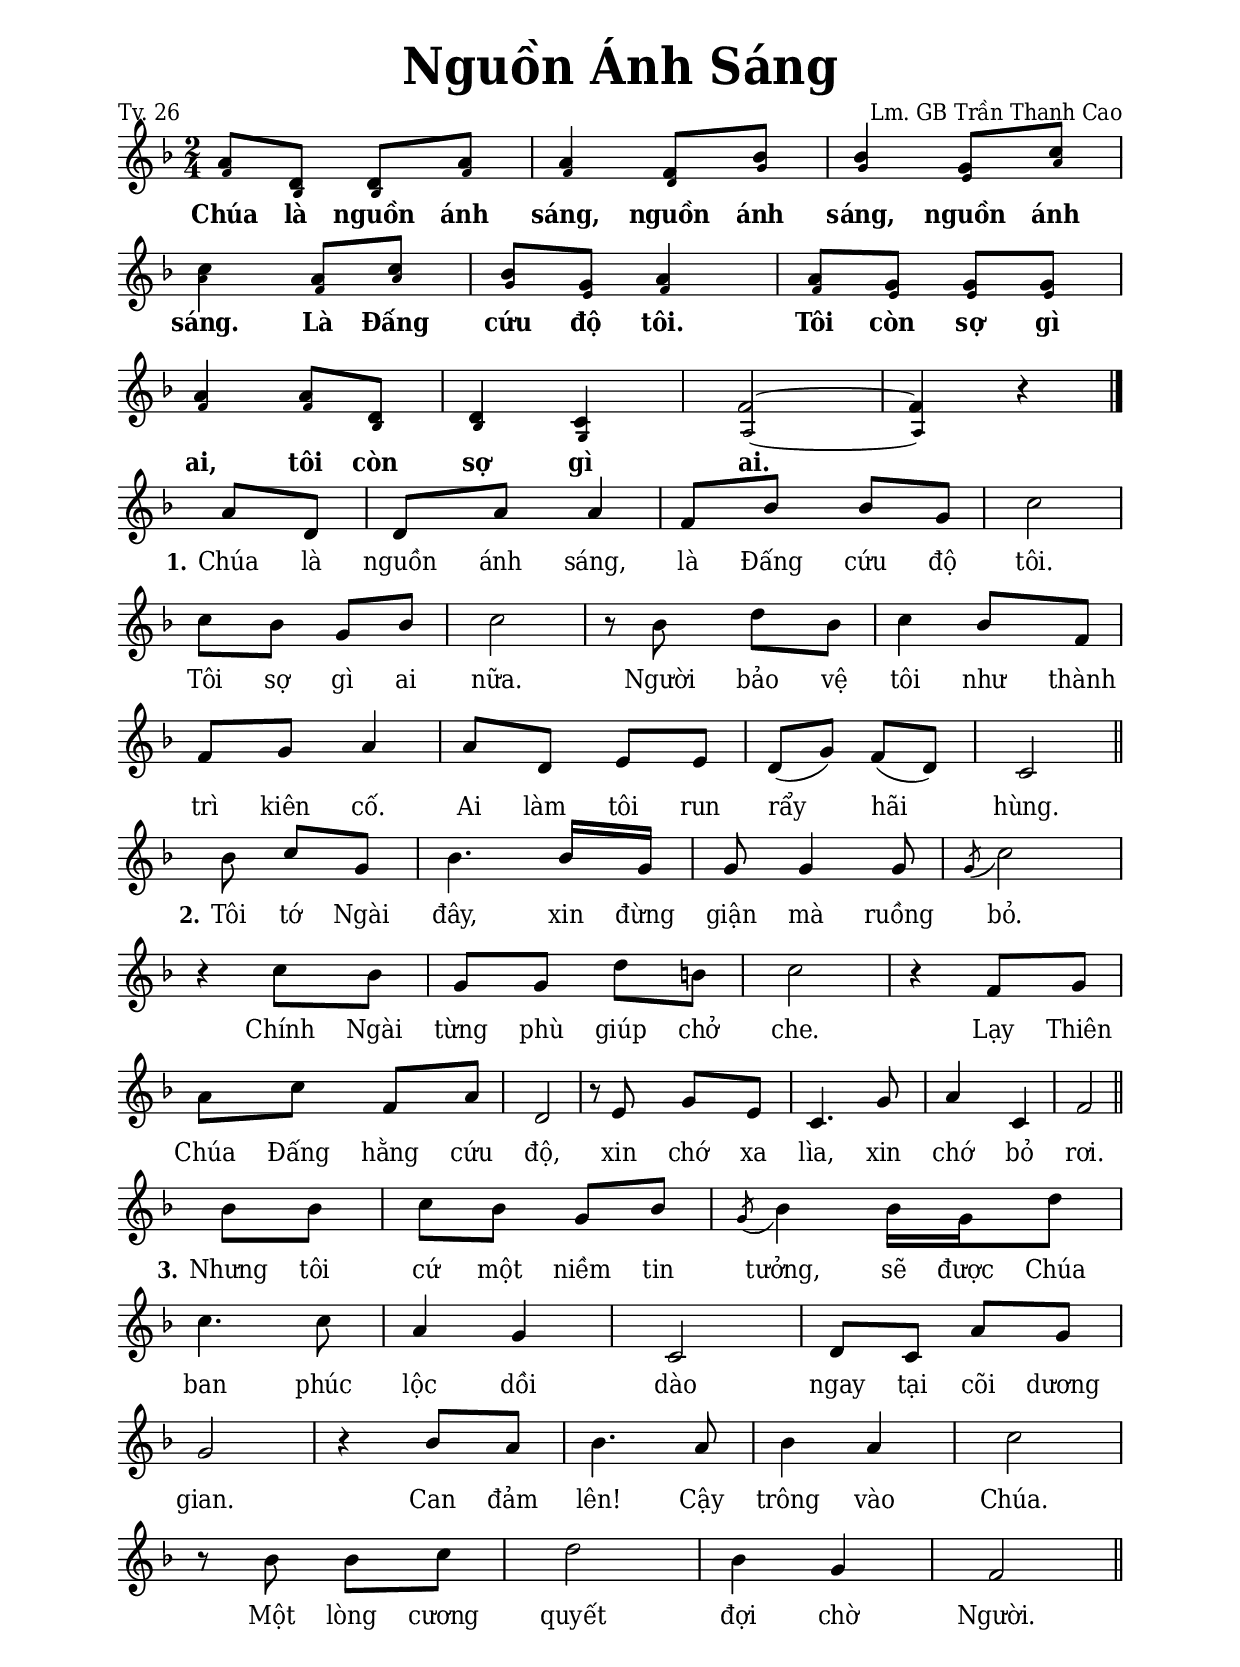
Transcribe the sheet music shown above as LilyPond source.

% Cài đặt chung
\version "2.22.1"
\include "english.ly"

\header {
  title = \markup { \fontsize #3 "Nguồn Ánh Sáng" }
  poet = "Tv. 26"
  composer = "Lm. GB Trần Thanh Cao"
  %arranger = " "
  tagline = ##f
}

% Nhạc điệp khúc
nhacDiepKhucSop = \relative c'' {
  a8 d, d a' |
  a4 f8 bf |
  bf4 g8 c |
  c4 a8 c |
  bf8 g a4 |
  a8 g g g |
  a4a8 d, |
  d4 c |
  f2 ~ |
  f4 r \bar "|."
}

nhacDiepKhucBas = \relative c' {
  f8 bf, bf f' |
  f4 d8 g |
  g4 e8 a |
  a4 f8 a |
  g e f4 |
  f8 e e e |
  f4 f8 bf, |
  bf4 g |
  a2 ~ |
  a4 r
}

% Nhạc phiên khúc
nhacPhienKhucMot = \relative c'' {
  \partial 4 a8 d, |
  d a' a4 |
  f8 bf bf g |
  c2 |
  c8 bf g bf |
  c2 |
  r8 bf d bf |
  c4 bf8 f |
  f g a4 |
  a8 d, e e |
  d (g) f (d) |
  c2 \bar "||"
}

nhacPhienKhucHai = \relative c'' {
  \partial 4. bf8 c g |
  bf4. bf16 g |
  g8 g4 g8 |
  \acciaccatura g8 c2 |
  r4 c8 bf |
  g g d' b! |
  c2 |
  r4 f,8 g |
  a c f, a |
  d,2 |
  r8 e g e |
  c4. g'8 |
  a4 c, |
  f2 \bar "||"
}

nhacPhienKhucBa = \relative c'' {
  \partial 4 bf8 bf |
  c bf g bf |
  \acciaccatura g8 bf4 bf16 g d'8 |
  c4. c8 |
  a4 g |
  c,2 |
  d8 c a' g |
  g2 |
  r4 bf8 a |
  bf4. a8 |
  bf4 a |
  c2 |
  r8 bf8 bf c8 |
  d2 |
  bf4 g |
  f2 \bar "||"
}

% Lời điệp khúc
loiDiepKhuc = \lyricmode {
  Chúa là nguồn ánh sáng, nguồn ánh sáng, nguồn ánh sáng.
  Là Đấng cứu độ tôi.
  Tôi còn sợ gì ai,
  tôi còn sợ gì ai.
}

% Lời phiên khúc
loiPhienKhucMot = \lyricmode {
  \set stanza = #"1."
  Chúa là nguồn ánh sáng, là Đấng cứu độ tôi.
  Tôi sợ gì ai nữa.
  Người bảo vệ tôi như thành trì kiên cố.
  Ai làm tôi run rẩy hãi hùng.
}

loiPhienKhucHai = \lyricmode {
  \set stanza = #"2."
  Tôi tớ Ngài đây, xin đừng giận mà ruồng bỏ.
  Chính Ngài từng phù giúp chở che.
  Lạy Thiên Chúa Đấng hằng cứu độ,
  xin chớ xa lìa,
  xin chớ bỏ rơi.
}

loiPhienKhucBa = \lyricmode {
  \set stanza = #"3."
  Nhưng tôi cứ một niềm tin tưởng,
  sẽ được Chúa ban phúc lộc dồi dào ngay tại cõi dương gian.
  Can đảm lên! Cậy trông vào Chúa.
  Một lòng cương quyết đợi chờ Người.
}


% Dàn trang
\paper {
  #(set-paper-size "a4")
  top-margin = 10\mm
  bottom-margin = 15\mm
  left-margin = 20\mm
  right-margin = 20\mm
  indent = #0
  #(define fonts
    (make-pango-font-tree
      "Deja Vu Serif Condensed"
      "Deja Vu Serif Condensed"
      "Deja Vu Serif Condensed"
      (/ 20 20)))
  page-count = #1
  system-system-spacing = #'((basic-distance . 12)
                             (minimum-distance . 12)
                             (padding . 1))
  score-system-spacing = #'((basic-distance . 12)
                             (minimum-distance . 12)
                             (padding . 1))
}

% Thiết lập tông và nhịp
TongNhip = { \key f \major \time 2/4 }

% Đổi kích thước nốt cho bè phụ
notBePhu =
#(define-music-function (font-size music) (number? ly:music?)
   (for-some-music
     (lambda (m)
       (if (music-is-of-type? m 'rhythmic-event)
           (begin
             (set! (ly:music-property m 'tweaks)
                   (cons `(font-size . ,font-size)
                         (ly:music-property m 'tweaks)))
             #t)
           #f))
     music)
   music)

\score {
  \new ChoirStaff <<
    \new Staff = diepKhuc \with {
        \consists "Merge_rests_engraver"
        %\magnifyStaff #(magstep +1)
        printPartCombineTexts = ##f
      }
      <<
      \new Voice \TongNhip \partCombine 
        \nhacDiepKhucSop
        \notBePhu -3 { \nhacDiepKhucBas }
      \new NullVoice = nhacThamChieu \nhacDiepKhucSop
      \new Lyrics \with {
          \override VerticalAxisGroup.
            nonstaff-relatedstaff-spacing.padding = #0.5
          \override VerticalAxisGroup.
            nonstaff-unrelatedstaff-spacing.padding = #1
        }
        \lyricsto nhacThamChieu \loiDiepKhuc
      >>
  >>
  \layout {
    \override Lyrics.LyricText.font-series = #'bold
    %\override Lyrics.LyricText.font-size = #+2
    \override Lyrics.LyricSpace.minimum-distance = #2.5
    \override Score.BarNumber.break-visibility = ##(#f #f #f)
    \override Score.SpacingSpanner.uniform-stretching = ##t
  }
}

\score {
  \new ChoirStaff <<
    \new Staff = phienKhuc \with {
        %\magnifyStaff #(magstep +1)
      }
      <<
      \new Voice = beSop {
        \key f \major \time 2/4 \nhacPhienKhucMot
      }
    >>
    \new Lyrics \with {
          \override VerticalAxisGroup.
            nonstaff-relatedstaff-spacing.padding = #1
          \override VerticalAxisGroup.
            nonstaff-unrelatedstaff-spacing.padding = #1
        }
        \lyricsto beSop \loiPhienKhucMot
  >>
  \layout {
    \override Staff.TimeSignature.transparent = ##t
    %\override Lyrics.LyricText.font-size = #+2
    \override Lyrics.LyricSpace.minimum-distance = #4
    \override Score.BarNumber.break-visibility = ##(#f #f #f)
    \override Score.SpacingSpanner.uniform-stretching = ##t
  }
}

\score {
  \new ChoirStaff <<
    \new Staff = phienKhuc \with {
        %\magnifyStaff #(magstep +1)
      }
      <<
      \new Voice = beSop {
        \key f \major \time 2/4 \nhacPhienKhucHai
      }
    >>
    \new Lyrics \with {
          \override VerticalAxisGroup.
            nonstaff-relatedstaff-spacing.padding = #1
          \override VerticalAxisGroup.
            nonstaff-unrelatedstaff-spacing.padding = #1
        }
        \lyricsto beSop \loiPhienKhucHai
  >>
  \layout {
    \override Staff.TimeSignature.transparent = ##t
    %\override Lyrics.LyricText.font-size = #+2
    \override Lyrics.LyricSpace.minimum-distance = #3
    \override Score.BarNumber.break-visibility = ##(#f #f #f)
    \override Score.SpacingSpanner.uniform-stretching = ##t
  }
}

\score {
  \new ChoirStaff <<
    \new Staff = phienKhuc \with {
        %\magnifyStaff #(magstep +1)
      }
      <<
      \new Voice = beSop {
        \key f \major \time 2/4 \nhacPhienKhucBa
      }
    >>
    \new Lyrics \with {
          \override VerticalAxisGroup.
            nonstaff-relatedstaff-spacing.padding = #1
          \override VerticalAxisGroup.
            nonstaff-unrelatedstaff-spacing.padding = #1
        }
        \lyricsto beSop \loiPhienKhucBa
  >>
  \layout {
    \override Staff.TimeSignature.transparent = ##t
    %\override Lyrics.LyricText.font-size = #+2
    \override Lyrics.LyricSpace.minimum-distance = #3
    \override Score.BarNumber.break-visibility = ##(#f #f #f)
    \override Score.SpacingSpanner.uniform-stretching = ##t
  }
}
